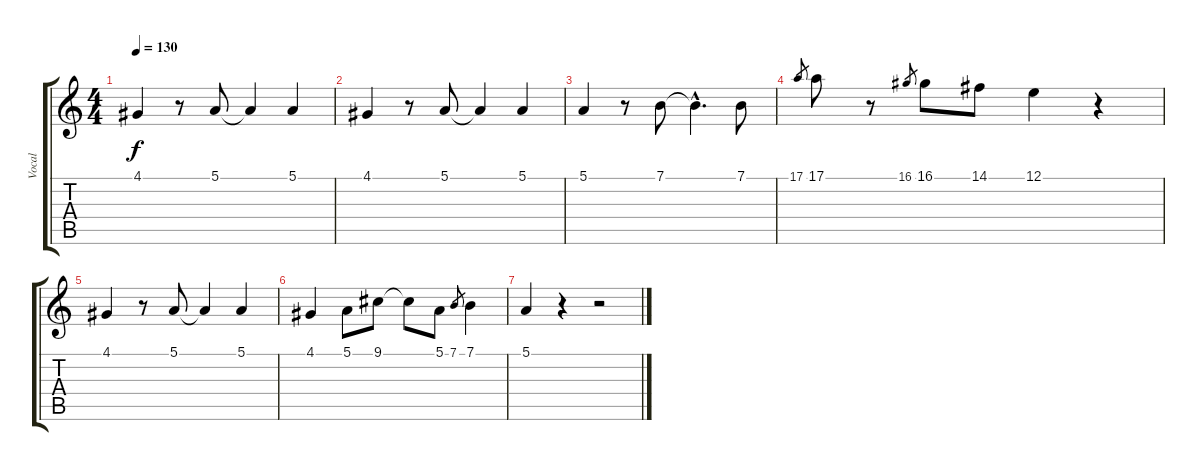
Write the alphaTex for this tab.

\track ("Vocal" "Vocal") {instrument bassoon}
\staff {score tabs}
\tuning (E4 B3 G3 D3 A2 E2) {hide}
\ts (4 4)
\tempo 130
\clef g2
\ks c
4.1.4{dy f} r.8 5.1.8 5.1{t}.4 5.1.4 |
4.1.4 r.8 5.1.8 5.1{t}.4 5.1.4 |
5.1.4 r.8 7.1.8 7.1{hac t}.4{d} 7.1.8 |
17.1.8{gr} 17.1.8 r.8 16.1.8{gr} 16.1.8 14.1.8 12.1.4 r.4 |
4.1.4 r.8 5.1.8 5.1{t}.4 5.1.4 |
4.1.4 5.1.8 9.1.8 9.1{t}.8 5.1.8 7.1.8{gr} 7.1.4 |
5.1.4 r.4 r.2
